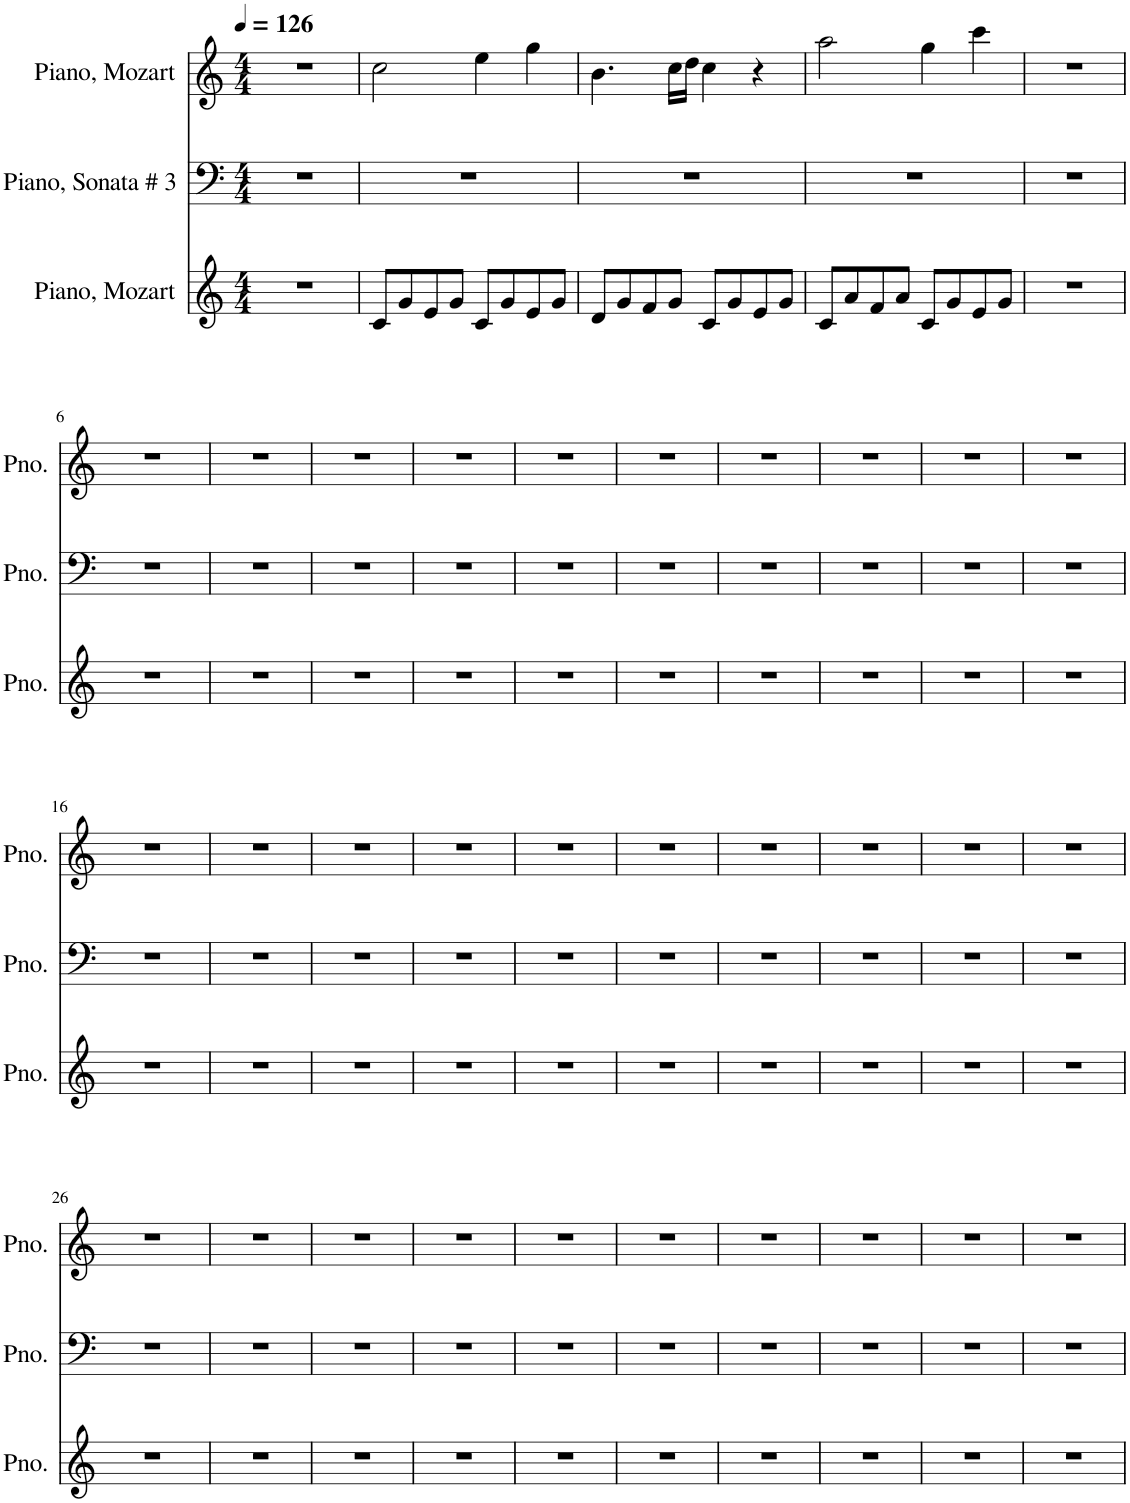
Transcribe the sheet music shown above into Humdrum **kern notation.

**kern	**kern	**kern
*part3	*part2	*part1
*staff3	*staff2	*staff1
*I"Piano, Mozart	*I"Piano, Sonata # 3	*I"Piano, Mozart
*I'Pno.	*I'Pno.	*I'Pno.
*clefG2	*clefF4	*clefG2
*k[]	*k[]	*k[]
*M4/4	*M4/4	*M4/4
*MM126	*MM126	*MM126
=1	=1	=1
1r	1r	1r
=2	=2	=2
8c/L	1r	2cc\
8g/	.	.
8e/	.	.
8g/J	.	.
8c/L	.	4ee\
8g/	.	.
8e/	.	4gg\
8g/J	.	.
=3	=3	=3
8d/L	1r	4.b\
8g/	.	.
8f/	.	.
8g/J	.	16cc\LL
.	.	16dd\JJ
8c/L	.	4cc\
8g/	.	.
8e/	.	4r
8g/J	.	.
=4	=4	=4
8c/L	1r	2aa\
8a/	.	.
8f/	.	.
8a/J	.	.
8c/L	.	4gg\
8g/	.	.
8e/	.	4ccc\
8g/J	.	.
=5	=5	=5
1r	1r	1r
!!LO:LB:g=z
=6	=6	=6
1r	1r	1r
=7	=7	=7
1r	1r	1r
=8	=8	=8
1r	1r	1r
=9	=9	=9
1r	1r	1r
=10	=10	=10
1r	1r	1r
=11	=11	=11
1r	1r	1r
=12	=12	=12
1r	1r	1r
=13	=13	=13
1r	1r	1r
=14	=14	=14
1r	1r	1r
=15	=15	=15
1r	1r	1r
!!LO:LB:g=z
=16	=16	=16
1r	1r	1r
=17	=17	=17
1r	1r	1r
=18	=18	=18
1r	1r	1r
=19	=19	=19
1r	1r	1r
=20	=20	=20
1r	1r	1r
=21	=21	=21
1r	1r	1r
=22	=22	=22
1r	1r	1r
=23	=23	=23
1r	1r	1r
=24	=24	=24
1r	1r	1r
=25	=25	=25
1r	1r	1r
!!LO:LB:g=z
=26	=26	=26
1r	1r	1r
=27	=27	=27
1r	1r	1r
=28	=28	=28
1r	1r	1r
=29	=29	=29
1r	1r	1r
=30	=30	=30
1r	1r	1r
=31	=31	=31
1r	1r	1r
=32	=32	=32
1r	1r	1r
=33	=33	=33
1r	1r	1r
=34	=34	=34
1r	1r	1r
=35	=35	=35
1r	1r	1r
=	=	=
*-	*-	*-
